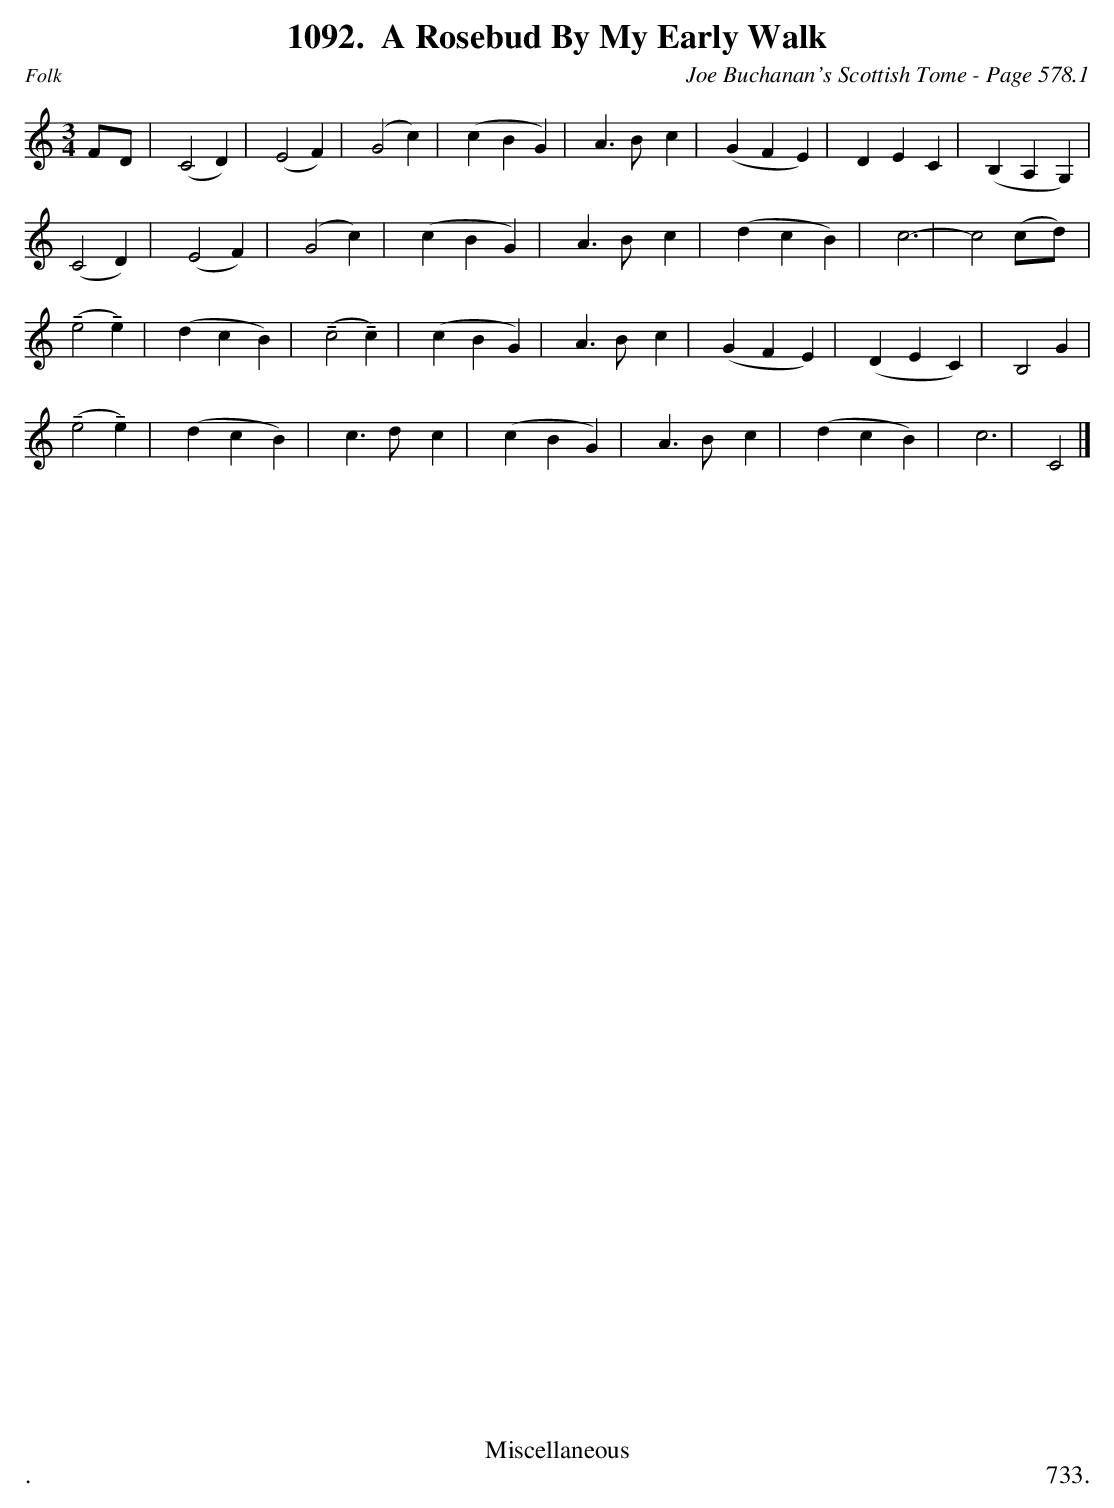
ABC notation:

X:1
T:A Rosebud By My Early Walk
C:Joe Buchanan's Scottish Tome - Page 578.1
U:T=!tenuto!
L:1/4
M:3/4
K:C
F/D/ | (C2 D) | (E2 F) | (G2 c) | (c B G) | A> B c | (G F E) | D E C | (B, A, G,) |
(C2 D) | (E2 F) | (G2 c) | (c B G) | A>B c | (d c B) | c3- | c2 (c/d/) |
(Te2 Te) | (d c B) | (Tc2 Tc) | (c B G) | A>B c | (G F E) | (D E C) | B,2 G |
(Te2 Te) | (d c B) | c>d c | (c B G) | A>B c | (d c B) | c3 | C2 |]
